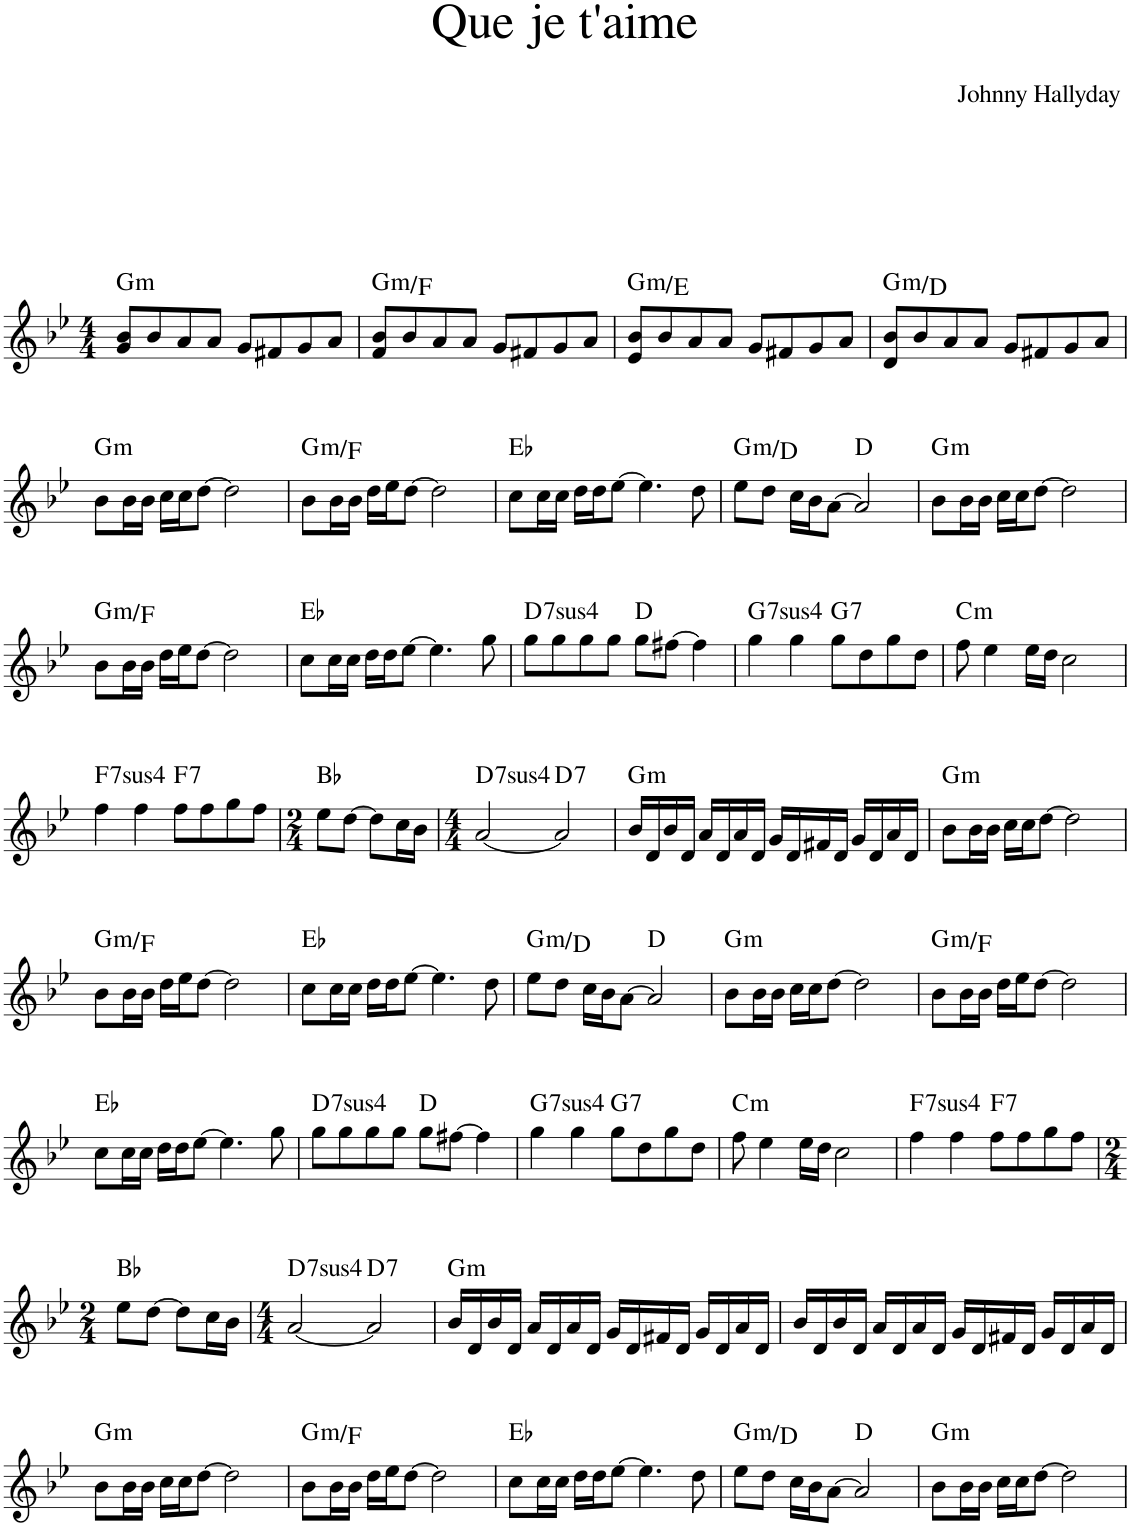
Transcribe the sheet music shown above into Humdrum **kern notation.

**kern	**harte
*part1	*part1
*staff1	*
*I"Piano	*
*I'Pno.	*
*clefG2	*
*k[b-e-]	*
*M4/4	*
=1	=1
!	!LO:H:kt=m
8g/ 8b-/L	G:min
8b-/	.
8a/	.
8a/J	.
8g/L	.
8f#X/	.
8g/	.
8a/J	.
=2	=2
!	!LO:H:kt=m
8f/ 8b-/L	G:min/b7
8b-/	.
8a/	.
8a/J	.
8g/L	.
8f#X/	.
8g/	.
8a/J	.
=3	=3
!	!LO:H:kt=m
8e-/ 8b-/L	G:min/6
8b-/	.
8a/	.
8a/J	.
8g/L	.
8f#X/	.
8g/	.
8a/J	.
=4	=4
!	!LO:H:kt=m
8d/ 8b-/L	G:min/5
8b-/	.
8a/	.
8a/J	.
8g/L	.
8f#X/	.
8g/	.
8a/J	.
!!LO:LB:g=z
=5	=5
!	!LO:H:kt=m
8b-\L	G:min
16b-\L	.
16b-\JJ	.
16cc\LL	.
16cc\J	.
[8dd\J	.
2dd\]	.
=6	=6
!	!LO:H:kt=m
8b-\L	G:min/b7
16b-\L	.
16b-\JJ	.
16dd\LL	.
16ee-\J	.
[8dd\J	.
2dd\]	.
=7	=7
8cc\L	Eb:maj
16cc\L	.
16cc\JJ	.
16dd\LL	.
16dd\J	.
[8ee-\J	.
4.ee-\]	.
8dd\	.
=8	=8
!	!LO:H:kt=m
8ee-\L	G:min/5
8dd\J	.
16cc\LL	.
16b-\J	.
[8a\J	.
2a/]	D:maj
=9	=9
!	!LO:H:kt=m
8b-\L	G:min
16b-\L	.
16b-\JJ	.
16cc\LL	.
16cc\J	.
[8dd\J	.
2dd\]	.
!!LO:LB:g=z
=10	=10
!	!LO:H:kt=m
8b-\L	G:min/b7
16b-\L	.
16b-\JJ	.
16dd\LL	.
16ee-\J	.
[8dd\J	.
2dd\]	.
=11	=11
8cc\L	Eb:maj
16cc\L	.
16cc\JJ	.
16dd\LL	.
16dd\J	.
[8ee-\J	.
4.ee-\]	.
8gg\	.
=12	=12
!	!LO:H:kt=74
8gg\L	D:sus4(7)
8gg\	.
8gg\	.
8gg\J	.
8gg\L	D:maj
[8ff#X\J	.
4ff#\]	.
=13	=13
!	!LO:H:kt=74
4gg\	G:sus4(7)
4gg\	.
!	!LO:H:kt=7
8gg\L	G:7
8dd\	.
8gg\	.
8dd\J	.
=14	=14
!	!LO:H:kt=m
8ff\	C:min
4ee-\	.
16ee-\LL	.
16dd\JJ	.
2cc\	.
!!LO:LB:g=z
=15	=15
!	!LO:H:kt=74
4ff\	F:sus4(7)
4ff\	.
!	!LO:H:kt=7
8ff\L	F:7
8ff\	.
8gg\	.
8ff\J	.
=16	=16
*M2/4	*
8ee-\L	Bb:maj
[8dd\J	.
8dd\L]	.
16cc\L	.
16b-\JJ	.
=17	=17
*M4/4	*
!	!LO:H:kt=74
[2a/	D:sus4(7)
!	!LO:H:kt=7
2a/]	D:7
=18	=18
!	!LO:H:kt=m
16b-/LL	G:min
16d/	.
16b-/	.
16d/JJ	.
16a/LL	.
16d/	.
16a/	.
16d/JJ	.
16g/LL	.
16d/	.
16f#X/	.
16d/JJ	.
16g/LL	.
16d/	.
16a/	.
16d/JJ	.
=19	=19
!	!LO:H:kt=m
8b-\L	G:min
16b-\L	.
16b-\JJ	.
16cc\LL	.
16cc\J	.
[8dd\J	.
2dd\]	.
!!LO:LB:g=z
=20	=20
!	!LO:H:kt=m
8b-\L	G:min/b7
16b-\L	.
16b-\JJ	.
16dd\LL	.
16ee-\J	.
[8dd\J	.
2dd\]	.
=21	=21
8cc\L	Eb:maj
16cc\L	.
16cc\JJ	.
16dd\LL	.
16dd\J	.
[8ee-\J	.
4.ee-\]	.
8dd\	.
=22	=22
!	!LO:H:kt=m
8ee-\L	G:min/5
8dd\J	.
16cc\LL	.
16b-\J	.
[8a\J	.
2a/]	D:maj
=23	=23
!	!LO:H:kt=m
8b-\L	G:min
16b-\L	.
16b-\JJ	.
16cc\LL	.
16cc\J	.
[8dd\J	.
2dd\]	.
=24	=24
!	!LO:H:kt=m
8b-\L	G:min/b7
16b-\L	.
16b-\JJ	.
16dd\LL	.
16ee-\J	.
[8dd\J	.
2dd\]	.
!!LO:LB:g=z
=25	=25
8cc\L	Eb:maj
16cc\L	.
16cc\JJ	.
16dd\LL	.
16dd\J	.
[8ee-\J	.
4.ee-\]	.
8gg\	.
=26	=26
!	!LO:H:kt=74
8gg\L	D:sus4(7)
8gg\	.
8gg\	.
8gg\J	.
8gg\L	D:maj
[8ff#X\J	.
4ff#\]	.
=27	=27
!	!LO:H:kt=74
4gg\	G:sus4(7)
4gg\	.
!	!LO:H:kt=7
8gg\L	G:7
8dd\	.
8gg\	.
8dd\J	.
=28	=28
!	!LO:H:kt=m
8ff\	C:min
4ee-\	.
16ee-\LL	.
16dd\JJ	.
2cc\	.
=29	=29
!	!LO:H:kt=74
4ff\	F:sus4(7)
4ff\	.
!	!LO:H:kt=7
8ff\L	F:7
8ff\	.
8gg\	.
8ff\J	.
!!LO:LB:g=z
=30	=30
*M2/4	*
8ee-\L	Bb:maj
[8dd\J	.
8dd\L]	.
16cc\L	.
16b-\JJ	.
=31	=31
*M4/4	*
!	!LO:H:kt=74
[2a/	D:sus4(7)
!	!LO:H:kt=7
2a/]	D:7
=32	=32
!	!LO:H:kt=m
16b-/LL	G:min
16d/	.
16b-/	.
16d/JJ	.
16a/LL	.
16d/	.
16a/	.
16d/JJ	.
16g/LL	.
16d/	.
16f#X/	.
16d/JJ	.
16g/LL	.
16d/	.
16a/	.
16d/JJ	.
=33	=33
16b-/LL	.
16d/	.
16b-/	.
16d/JJ	.
16a/LL	.
16d/	.
16a/	.
16d/JJ	.
16g/LL	.
16d/	.
16f#X/	.
16d/JJ	.
16g/LL	.
16d/	.
16a/	.
16d/JJ	.
!!LO:LB:g=z
=34	=34
!	!LO:H:kt=m
8b-\L	G:min
16b-\L	.
16b-\JJ	.
16cc\LL	.
16cc\J	.
[8dd\J	.
2dd\]	.
=35	=35
!	!LO:H:kt=m
8b-\L	G:min/b7
16b-\L	.
16b-\JJ	.
16dd\LL	.
16ee-\J	.
[8dd\J	.
2dd\]	.
=36	=36
8cc\L	Eb:maj
16cc\L	.
16cc\JJ	.
16dd\LL	.
16dd\J	.
[8ee-\J	.
4.ee-\]	.
8dd\	.
=37	=37
!	!LO:H:kt=m
8ee-\L	G:min/5
8dd\J	.
16cc\LL	.
16b-\J	.
[8a\J	.
2a/]	D:maj
=38	=38
!	!LO:H:kt=m
8b-\L	G:min
16b-\L	.
16b-\JJ	.
16cc\LL	.
16cc\J	.
[8dd\J	.
2dd\]	.
=	=
*-	*-
